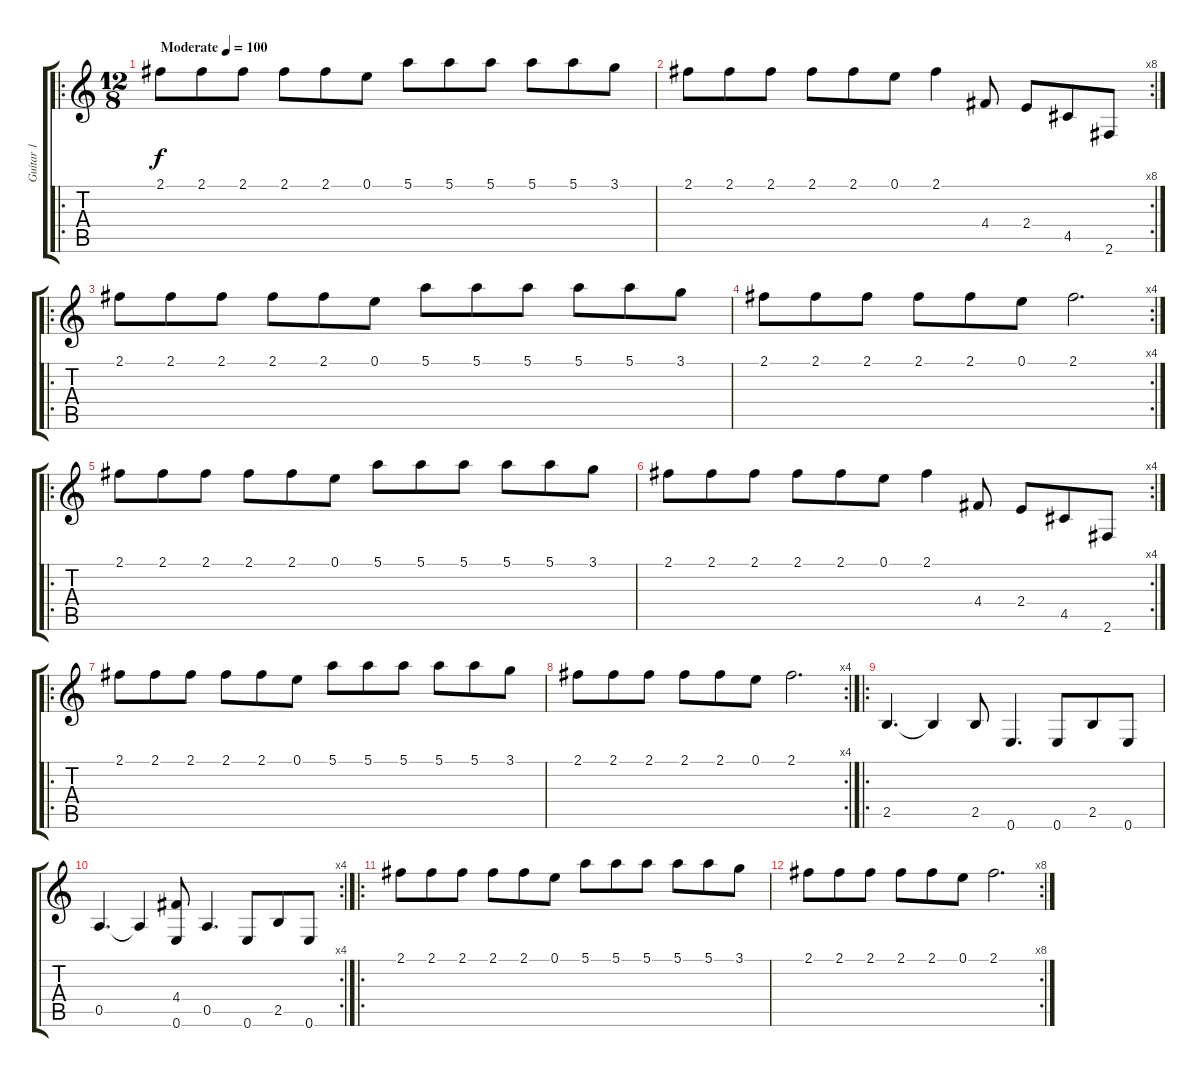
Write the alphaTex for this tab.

\track ("Guitar 1" "Guitar 1") {instrument acousticguitarsteel}
\staff {score tabs}
\tuning (E4 B3 G3 D3 A2 E2) {hide}
\ro
\ts (12 8)
\tempo (100 "Moderate")
\clef g2
\ks c
2.1.8{dy f instrument acousticguitarsteel} 2.1.8 2.1.8 2.1.8 2.1.8 0.1.8 5.1.8 5.1.8 5.1.8 5.1.8 5.1.8 3.1.8 |
\rc 8
2.1.8 2.1.8 2.1.8 2.1.8 2.1.8 0.1.8 2.1.4 4.4.8 2.4.8 4.5.8 2.6.8 |
\ro
2.1.8 2.1.8 2.1.8 2.1.8 2.1.8 0.1.8 5.1.8 5.1.8 5.1.8 5.1.8 5.1.8 3.1.8 |
\rc 4
2.1.8 2.1.8 2.1.8 2.1.8 2.1.8 0.1.8 2.1.2{d} |
\ro
2.1.8 2.1.8 2.1.8 2.1.8 2.1.8 0.1.8 5.1.8 5.1.8 5.1.8 5.1.8 5.1.8 3.1.8 |
\rc 4
2.1.8 2.1.8 2.1.8 2.1.8 2.1.8 0.1.8 2.1.4 4.4.8 2.4.8 4.5.8 2.6.8 |
\ro
2.1.8 2.1.8 2.1.8 2.1.8 2.1.8 0.1.8 5.1.8 5.1.8 5.1.8 5.1.8 5.1.8 3.1.8 |
\rc 4
2.1.8 2.1.8 2.1.8 2.1.8 2.1.8 0.1.8 2.1.2{d} |
\ro
2.5.4{d} 2.5{t}.4 2.5.8 0.6.4{d} 0.6.8 2.5.8 0.6.8 |
\rc 4
0.5.4{d} 0.5{t}.4 (4.4 0.6).8 0.5.4{d} 0.6.8 2.5.8 0.6.8 |
\ro
2.1.8 2.1.8 2.1.8 2.1.8 2.1.8 0.1.8 5.1.8 5.1.8 5.1.8 5.1.8 5.1.8 3.1.8 |
\rc 8
2.1.8 2.1.8 2.1.8 2.1.8 2.1.8 0.1.8 2.1.2{d}
